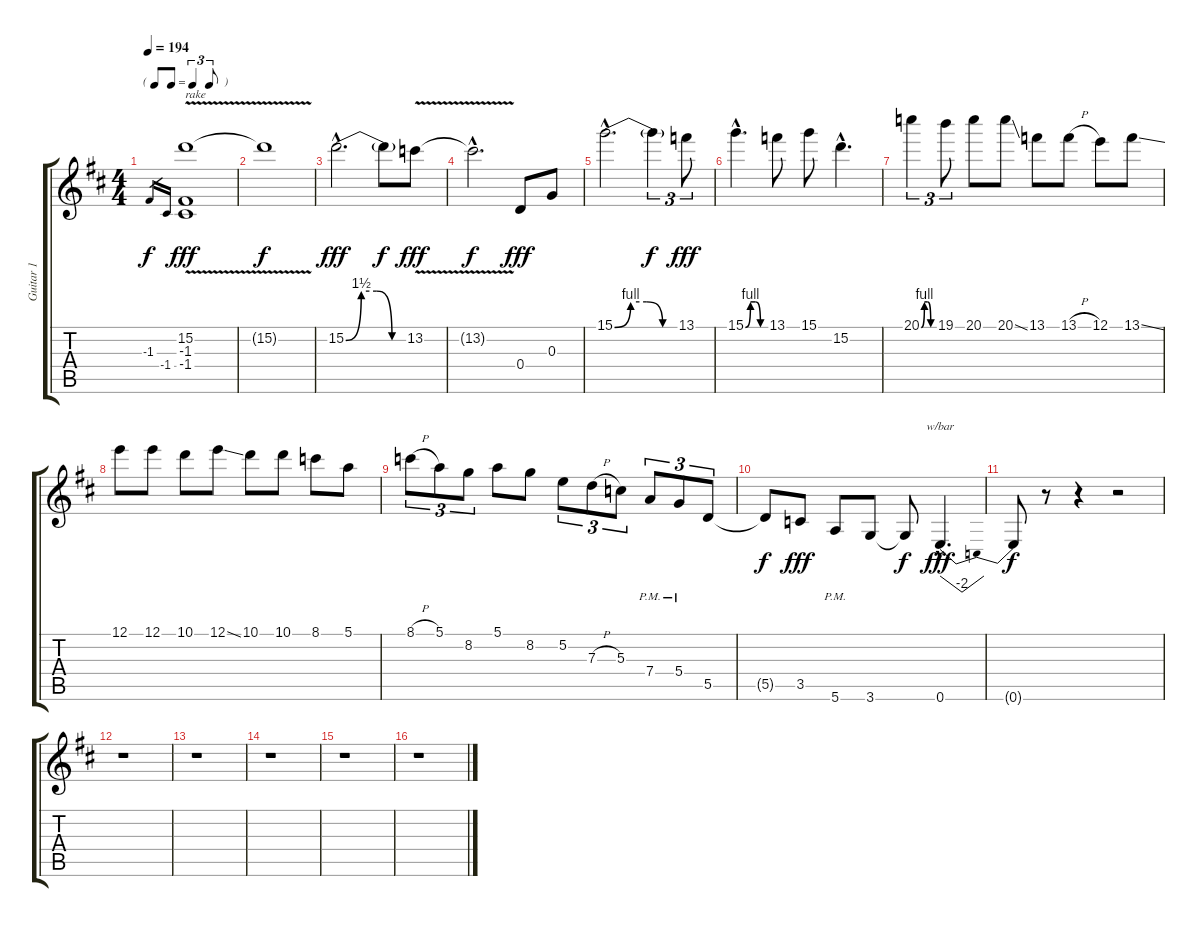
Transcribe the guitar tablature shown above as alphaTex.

\track ("Guitar 1" "Guitar 1") {instrument distortionguitar}
\staff {score tabs}
\tuning (E4 B3 G3 D3 A2 E2) {hide}
\ts (4 4)
\tf triplet8th
\tempo 194
\clef g2
\ks d
-1.3.16{gr dy f} -1.4.16{gr} (15.2{v} -1.3 -1.4).1{txt "rake" dy fff} |
15.2{t}.1{dy f} |
15.2{be (custom 0 0 15 6 30 6 45 0 60 0) hac}.2{d dy fff} 15.2{t}.8{dy f} 13.2{v}.8{dy fff} |
13.2{hac t}.2{d dy f} 0.4.8{dy fff} 0.3.8 |
15.1{be (custom 0 0 15 4 30 4 45 0 60 0) hac}.2{d} 15.1{t}.4{tu (3 2) dy f} 13.1.8{tu (3 2) dy fff} |
15.1{be (custom 0 0 15 4 30 4 45 0 60 0) hac}.4{d} 13.1.8 15.1.8 15.2{hac}.4{d} |
20.1{be (custom 0 0 15 4 30 4 45 0 60 0)}.4{tu (3 2)} 19.1.8{tu (3 2)} 20.1.8 20.1{ss}.8 13.1.8 13.1{h}.8 12.1.8 13.1{ss}.8 |
12.1.8 12.1.8 10.1.8 12.1{ss}.8 10.1.8 10.1.8 8.1.8 5.1.8 |
8.1{h}.8{tu (3 2)} 5.1.8{tu (3 2)} 8.2.8{tu (3 2)} 5.1.8 8.2.8 5.2.8{tu (3 2)} 7.3{h}.8{tu (3 2)} 5.3.8{tu (3 2)} 7.4{pm}.8{tu (3 2)} 5.4{pm}.8{tu (3 2)} 5.5.8{tu (3 2)} |
5.5{t}.8{dy f} 3.5.8{dy fff} 5.6{pm}.8 3.6.8 3.6{t}.8{dy f} 0.6{hac}.4{d tbe (dip default 0 0 30 -8 60 0) dy fff} |
0.6{t}.8{dy f} r.8 r.4 r.2 |
r.1 |
r.1 |
r.1 |
r.1 |
r.1
